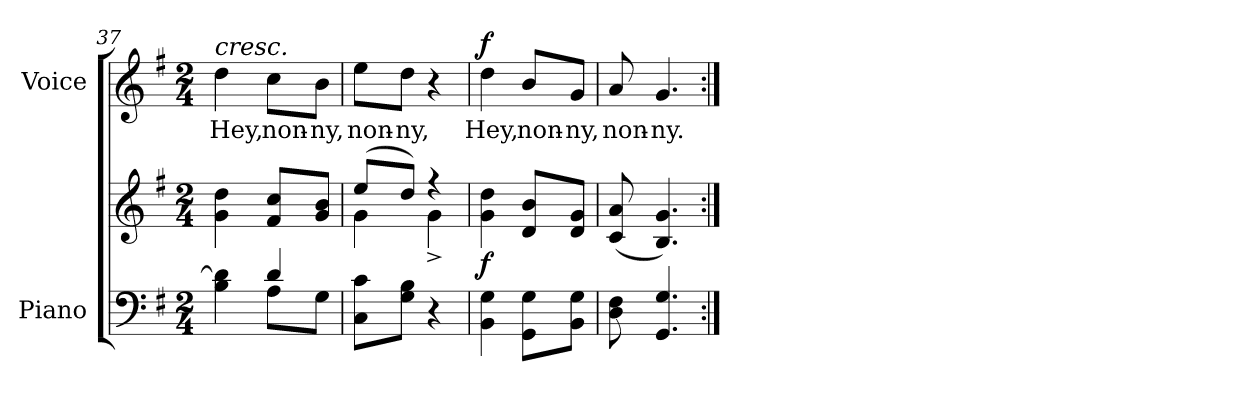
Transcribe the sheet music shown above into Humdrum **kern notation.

**kern	**kern	**dynam	**kern	**text	**dynam
*part2	*part2	*part2	*part1	*part1	*part1
*staff3	*staff2	*staff2/3	*staff1	*staff1	*staff1
*I"Piano	*	*	*I"Voice	*	*
*I'Pno.	*	*	*I'Voice	*	*
*clefF4	*clefG2	*	*clefG2	*	*
*k[f#]	*k[f#]	*	*k[f#]	*	*
*G:	*G:	*	*G:	*	*
*M2/4	*M2/4	*	*M2/4	*	*
=37	=37	=37	=37	=37	=37
*^	*	*	*	*	*
!	!	!	!	!LO:TX:a:i:t=cresc.	!	!
!	!	!	!	!	!LO:LY:b:color=#000000	!
4ryy	4Bi\ 4di]	4gi\ 4ddi	.	4ddi\	Hey,	.
!	!	!	!	!	!LO:LY:b:color=#000000	!
4di/	8Ai\L	8f#i/ 8cciL	.	8cci\L	non-	.
!	!	!	!	!	!LO:LY:b:color=#000000	!
.	8Gi\J	8gi/ 8biJ	.	8bi\J	-ny,	.
*v	*v	*	*	*	*	*
=38	=38	=38	=38	=38	=38
*	*^	*	*	*	*
*^	*	*	*	*	*	*
!	!	!	!	!	!	!LO:LY:b:color=#000000	!
*v	*v	*	*	*	*	*	*
8Ci\ 8ciL	(8eei/L	4gi\	.	8eei\L	non-	.
!	!	!	!	!	!LO:LY:b:color=#000000	!
8Gi\ 8BiJ	8ddi/J)	.	.	8ddi\J	-ny,	.
4r	4r	4g^i\	.	4r	.	.
*	*v	*v	*	*	*	*
=39	=39	=39	=39	=39	=39
*	*^	*	*	*	*
!	!	!	!	!	!LO:LY:b:color=#000000	!
*	*v	*v	*	*	*	*
4BBi\ 4Gi	4gi\ 4ddi	f	4ddi\	Hey,	f
!	!	!	!	!LO:LY:b:color=#000000	!
8GGi\ 8GiL	8di/ 8biL	.	8bi/L	non-	.
!	!	!	!	!LO:LY:b:color=#000000	!
8BBi\ 8GiJ	8di/ 8giJ	.	8gi/J	-ny,	.
=40	=40	=40	=40	=40	=40
!	!	!	!	!LO:LY:b:color=#000000	!
8Di\ 8F#i	(8ci/ 8ai	.	8ai/	non-	.
!	!	!	!	!LO:LY:b:color=#000000	!
4.GGi/ 4.Gi	4.Bi/ 4.gi)	.	4.gi/	-ny.	.
=:|!	=:|!	=:|!	=:|!	=:|!	=:|!
*-	*-	*-	*-	*-	*-
